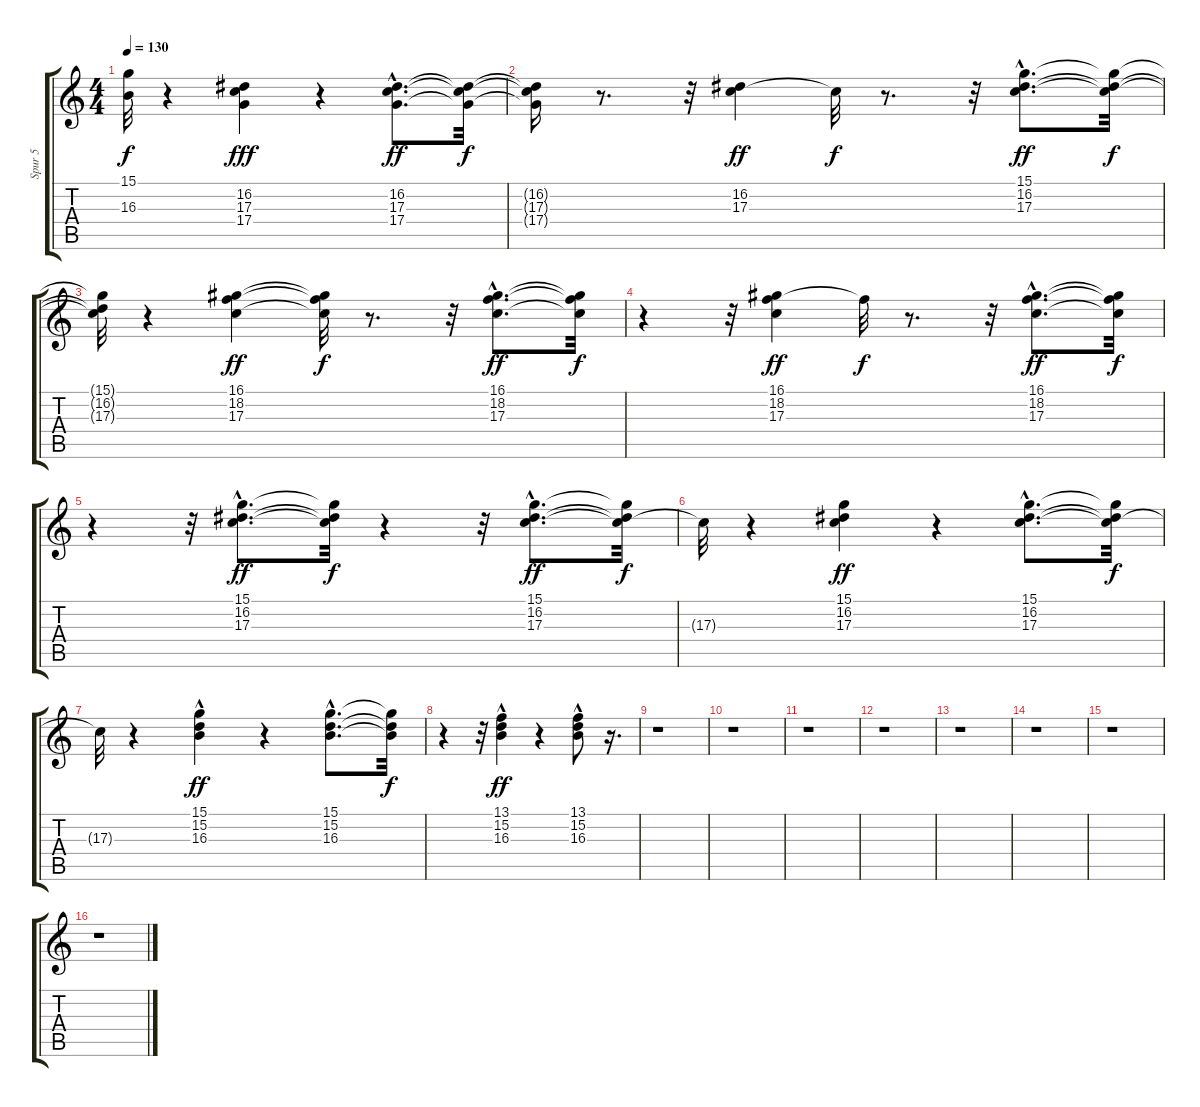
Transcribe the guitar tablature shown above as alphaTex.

\track ("Spur 5" "Spur 5") {instrument rockorgan}
\staff {score tabs}
\tuning (E4 B3 G3 D3 A2 E2) {hide}
\ts (4 4)
\tempo 130
\clef g2
\ks c
(15.1{t} 16.3{t}).32{dy f} r.4 (16.2 17.3 17.4).4{dy fff balance 0} r.4 (16.2{hac} 17.3{hac} 17.4{hac}).8{d dy ff balance 16} (16.2{t} 17.3{t} 17.4{t}).32{dy f} |
(16.2{t} 17.3{t} 17.4{t}).16 r.8{d} r.32 (16.2 17.3).4{dy ff balance 0} 17.3{t}.32{dy f} r.8{d} r.32 (15.1{hac} 16.2{hac} 17.3{hac}).8{d dy ff balance 16} (15.1{t} 16.2{t} 17.3{t}).32{dy f} |
(15.1{t} 16.2{t} 17.3{t}).32 r.4 (16.1 18.2 17.3).4{dy ff balance 0} (16.1{t} 18.2{t} 17.3{t}).32{dy f} r.8{d} r.32 (16.1{hac} 18.2{hac} 17.3{hac}).8{d dy ff balance 16} (16.1{t} 18.2{t} 17.3{t}).32{dy f} |
r.4 r.32 (16.1 18.2 17.3).4{dy ff balance 0} 18.2{t}.32{dy f} r.8{d} r.32 (16.1{hac} 18.2{hac} 17.3{hac}).8{d dy ff balance 16} (16.1{t} 18.2{t} 17.3{t}).32{dy f} |
r.4 r.32 (15.1{hac} 16.2{hac} 17.3{hac}).8{d dy ff balance 0} (15.1{t} 16.2{t} 17.3{t}).32{dy f} r.4 r.32 (15.1{hac} 16.2{hac} 17.3{hac}).8{d dy ff balance 16} (15.1{t} 16.2{t} 17.3{t}).32{dy f} |
17.3{t}.32 r.4 (15.1 16.2 17.3).4{dy ff balance 0} r.4 (15.1{hac} 16.2{hac} 17.3{hac}).8{d balance 16} (15.1{t} 16.2{t} 17.3{t}).32{dy f} |
17.3{t}.32 r.4 (15.1{hac} 15.2 16.3{hac}).4{dy ff balance 0} r.4 (15.1{hac} 15.2{hac} 16.3{hac}).8{d balance 16} (15.1{t} 15.2{t} 16.3{t}).32{dy f} |
r.4 r.32 (13.1{hac} 15.2 16.3).4{dy ff balance 0} r.4 (13.1{hac} 15.2 16.3).8{balance 16} r.16{d} |
r.1 |
r.1 |
r.1 |
r.1 |
r.1 |
r.1 |
r.1 |
r.1
